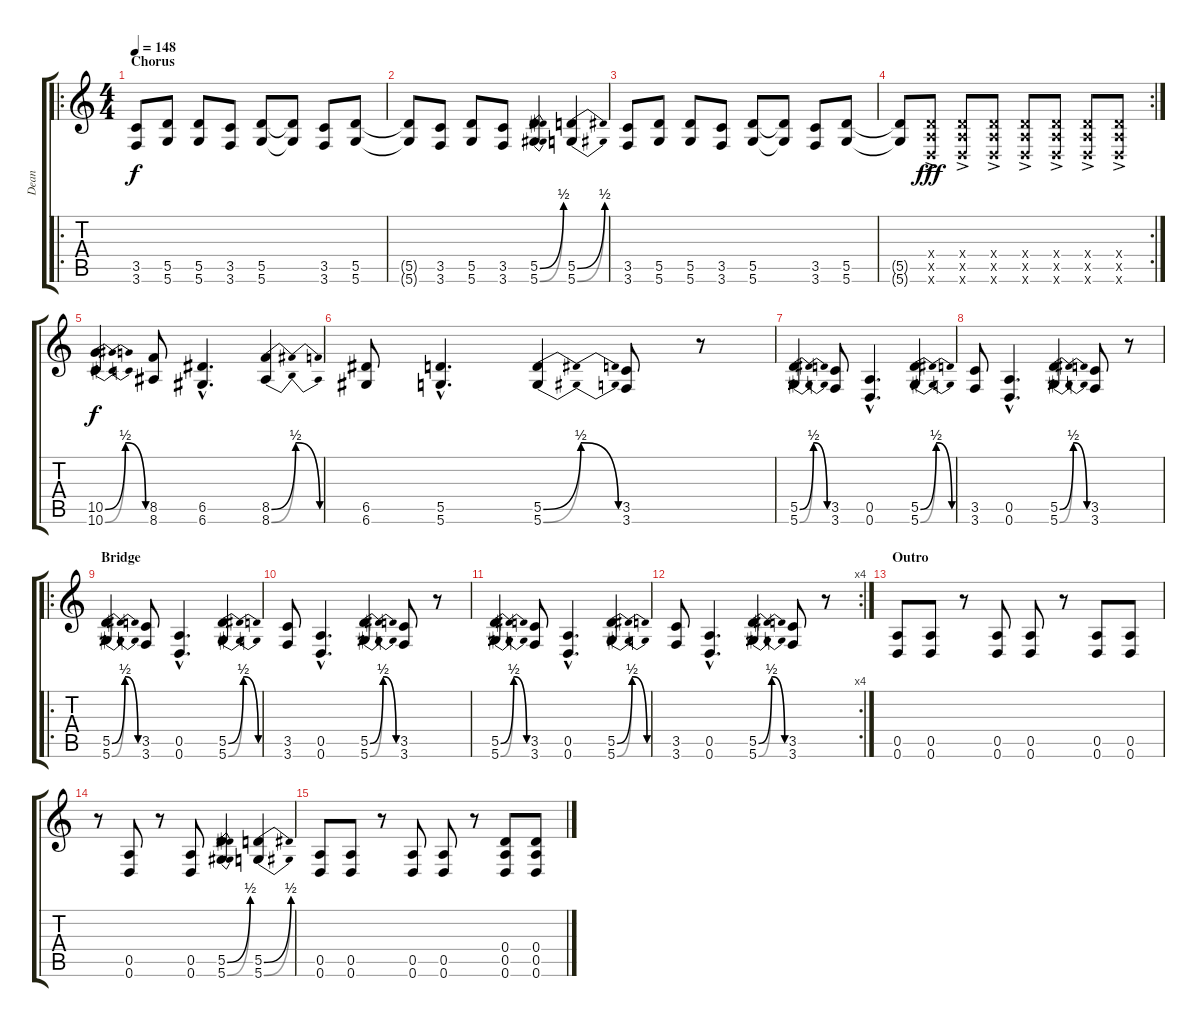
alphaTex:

\track ("Dean" "Dean") {instrument distortionguitar}
\staff {score tabs}
\tuning (E4 B3 G3 D3 A2 D2) {hide}
\ro
\ts (4 4)
\section ("" "Chorus")
\tempo 148
\clef g2
\ks c
(3.5 3.6).8{dy f} (5.5 5.6).8 (5.5 5.6).8 (3.5 3.6).8 (5.5 5.6).8 (5.5{t} 5.6{t}).8 (3.5 3.6).8 (5.5 5.6).8 |
(5.5{t} 5.6{t}).8 (3.5 3.6).8 (5.5 5.6).8 (3.5 3.6).8 (5.5{be (bend 0 0 60 2)} 5.6{be (bend 0 0 60 2)}).4 (5.5{be (bend 0 0 60 2)} 5.6{be (bend 0 0 60 2)}).4 |
(3.5 3.6).8 (5.5 5.6).8 (5.5 5.6).8 (3.5 3.6).8 (5.5 5.6).8 (5.5{t} 5.6{t}).8 (3.5 3.6).8 (5.5 5.6).8 |
\rc 2
(5.5{t} 5.6{t}).8 (0.4{ac x} 0.5{ac x} 0.6{ac x}).8{dy fff} (0.4{ac x} 0.5{ac x} 0.6{ac x}).8 (0.4{ac x} 0.5{ac x} 0.6{ac x}).8 (0.4{ac x} 0.5{ac x} 0.6{ac x}).8 (0.4{ac x} 0.5{ac x} 0.6{ac x}).8 (0.4{ac x} 0.5{ac x} 0.6{ac x}).8 (0.4{ac x} 0.5{ac x} 0.6{ac x}).8 |
(10.5{be (bendrelease 0 0 30 2 30 2 60 0)} 10.6{be (bendrelease 0 0 30 2 30 2 60 0)}).4{dy f} (8.5 8.6).8 (6.5{hac} 6.6{hac}).4{d} (8.5{be (bendrelease 0 0 30 2 30 2 60 0)} 8.6{be (bendrelease 0 0 30 2 30 2 60 0)}).4 |
(6.5 6.6).8 (5.5{hac} 5.6{hac}).4{d} (5.5{be (bendrelease 0 0 30 2 30 2 60 0)} 5.6{be (bendrelease 0 0 30 2 30 2 60 0)}).4 (3.5 3.6).8 r.8 |
(5.5{be (bendrelease 0 0 30 2 30 2 60 0)} 5.6{be (bendrelease 0 0 30 2 30 2 60 0)}).4 (3.5 3.6).8 (0.5{hac} 0.6{hac}).4{d} (5.5{be (bendrelease 0 0 30 2 30 2 60 0)} 5.6{be (bendrelease 0 0 30 2 30 2 60 0)}).4 |
(3.5 3.6).8 (0.5{hac} 0.6{hac}).4{d} (5.5{be (bendrelease 0 0 30 2 30 2 60 0)} 5.6{be (bendrelease 0 0 30 2 30 2 60 0)}).4 (3.5 3.6).8 r.8 |
\ro
\section ("" "Bridge")
(5.5{be (bendrelease 0 0 30 2 30 2 60 0)} 5.6{be (bendrelease 0 0 30 2 30 2 60 0)}).4 (3.5 3.6).8 (0.5{hac} 0.6{hac}).4{d} (5.5{be (bendrelease 0 0 30 2 30 2 60 0)} 5.6{be (bendrelease 0 0 30 2 30 2 60 0)}).4 |
(3.5 3.6).8 (0.5{hac} 0.6{hac}).4{d} (5.5{be (bendrelease 0 0 30 2 30 2 60 0)} 5.6{be (bendrelease 0 0 30 2 30 2 60 0)}).4 (3.5 3.6).8 r.8 |
(5.5{be (bendrelease 0 0 30 2 30 2 60 0)} 5.6{be (bendrelease 0 0 30 2 30 2 60 0)}).4 (3.5 3.6).8 (0.5{hac} 0.6{hac}).4{d} (5.5{be (bendrelease 0 0 30 2 30 2 60 0)} 5.6{be (bendrelease 0 0 30 2 30 2 60 0)}).4 |
\rc 4
(3.5 3.6).8 (0.5{hac} 0.6{hac}).4{d} (5.5{be (bendrelease 0 0 30 2 30 2 60 0)} 5.6{be (bendrelease 0 0 30 2 30 2 60 0)}).4 (3.5 3.6).8 r.8 |
\section ("" "Outro")
(0.5 0.6).8 (0.5 0.6).8 r.8 (0.5 0.6).8 (0.5 0.6).8 r.8 (0.5 0.6).8 (0.5 0.6).8 |
r.8 (0.5 0.6).8 r.8 (0.5 0.6).8 (5.5{be (bend 0 0 60 2)} 5.6{be (bend 0 0 60 2)}).4 (5.5{be (bend 0 0 60 2)} 5.6{be (bend 0 0 60 2)}).4 |
(0.5 0.6).8 (0.5 0.6).8 r.8 (0.5 0.6).8 (0.5 0.6).8 r.8 (0.4 0.5 0.6).8 (0.4 0.5 0.6).8
